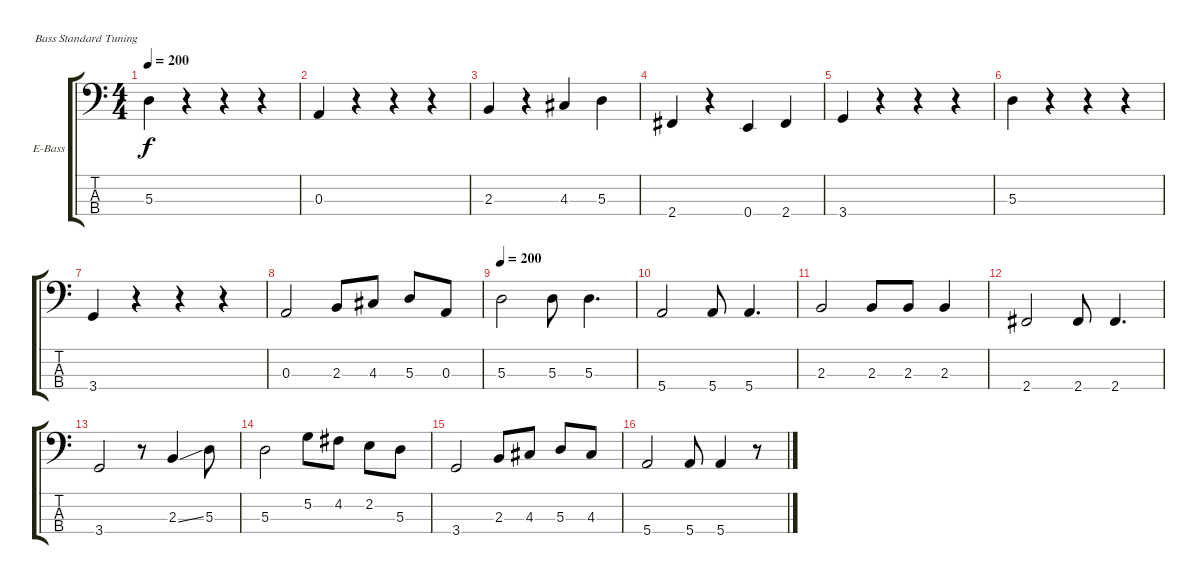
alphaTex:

\bracketExtendMode groupsimilarinstruments
\firstSystemTrackNameOrientation horizontal
\otherSystemsTrackNameOrientation horizontal
\track ("Bass" "E-Bass") {instrument electricbassfinger}
\staff {score tabs}
\tuning (G2 D2 A1 E1)
\ts (4 4)
\tempo 200
\clef f4
\ks c
5.3.4{dy f} r.4 r.4 r.4 |
0.3.4 r.4 r.4 r.4 |
2.3.4 r.4 4.3.4 5.3.4 |
2.4.4 r.4 0.4.4 2.4.4 |
3.4.4 r.4 r.4 r.4 |
5.3.4 r.4 r.4 r.4 |
3.4.4 r.4 r.4 r.4 |
0.3.2 2.3.8 4.3.8 5.3.8 0.3.8 |
\tempo 200
5.3.2 5.3.8 5.3.4{d} |
5.4.2 5.4.8 5.4.4{d} |
2.3.2 2.3.8 2.3.8 2.3.4 |
2.4.2 2.4.8 2.4.4{d} |
3.4.2 r.8 2.3{ss}.4 5.3.8 |
5.3.2 5.2.8 4.2.8 2.2.8 5.3.8 |
3.4.2 2.3.8 4.3.8 5.3.8 4.3.8 |
5.4.2 5.4.8 5.4.4 r.8
